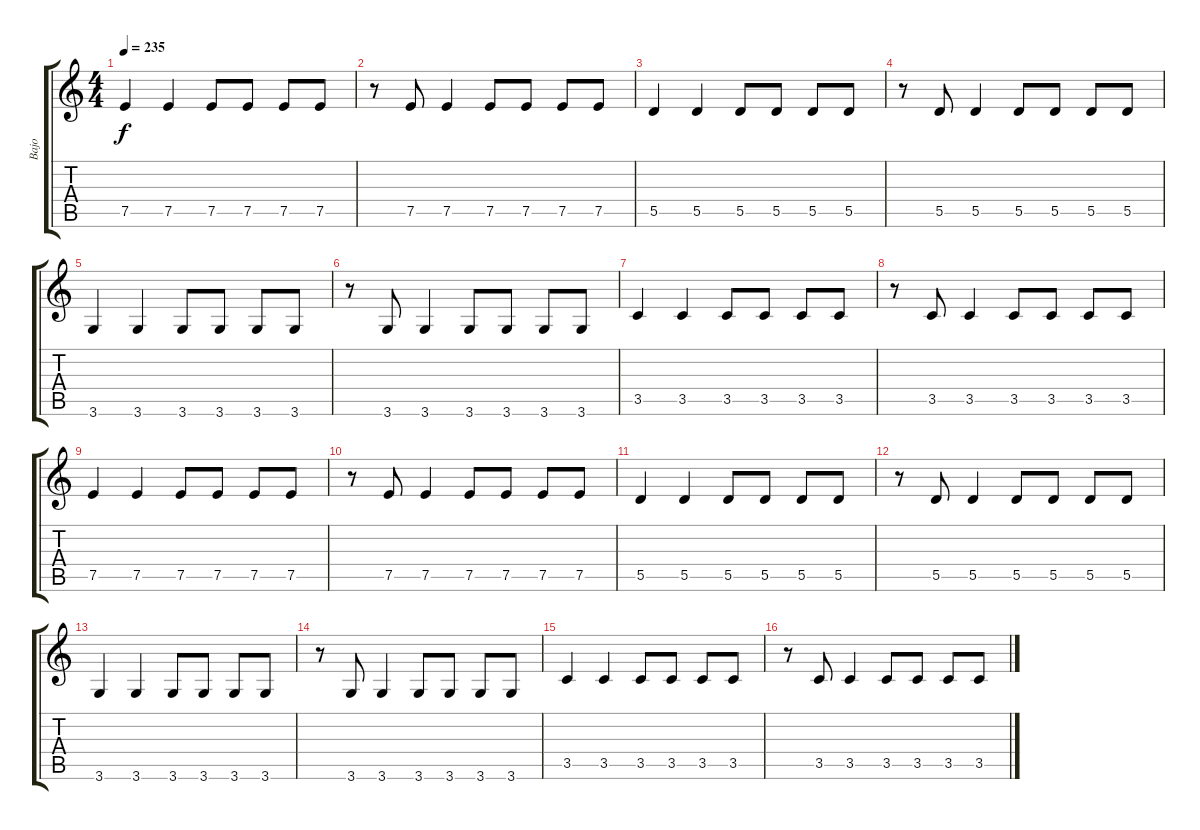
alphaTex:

\track ("Bajo" "Bajo") {instrument electricbassfinger}
\staff {score tabs}
\tuning (E4 B3 G3 D3 A2 E2) {hide}
\ts (4 4)
\tempo 235
\clef g2
\ks c
7.5.4{dy f} 7.5.4 7.5.8 7.5.8 7.5.8 7.5.8 |
r.8 7.5.8 7.5.4 7.5.8 7.5.8 7.5.8 7.5.8 |
5.5.4 5.5.4 5.5.8 5.5.8 5.5.8 5.5.8 |
r.8 5.5.8 5.5.4 5.5.8 5.5.8 5.5.8 5.5.8 |
3.6.4 3.6.4 3.6.8 3.6.8 3.6.8 3.6.8 |
r.8 3.6.8 3.6.4 3.6.8 3.6.8 3.6.8 3.6.8 |
3.5.4 3.5.4 3.5.8 3.5.8 3.5.8 3.5.8 |
r.8 3.5.8 3.5.4 3.5.8 3.5.8 3.5.8 3.5.8 |
7.5.4 7.5.4 7.5.8 7.5.8 7.5.8 7.5.8 |
r.8 7.5.8 7.5.4 7.5.8 7.5.8 7.5.8 7.5.8 |
5.5.4 5.5.4 5.5.8 5.5.8 5.5.8 5.5.8 |
r.8 5.5.8 5.5.4 5.5.8 5.5.8 5.5.8 5.5.8 |
3.6.4 3.6.4 3.6.8 3.6.8 3.6.8 3.6.8 |
r.8 3.6.8 3.6.4 3.6.8 3.6.8 3.6.8 3.6.8 |
3.5.4 3.5.4 3.5.8 3.5.8 3.5.8 3.5.8 |
r.8 3.5.8 3.5.4 3.5.8 3.5.8 3.5.8 3.5.8
